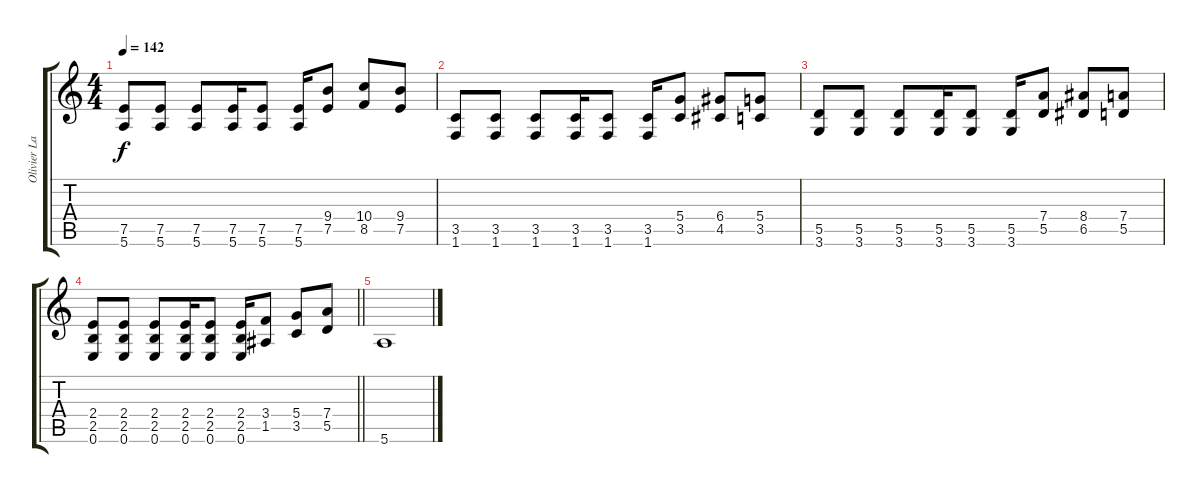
\track ("Olivier Lavoie" "Olivier La") {instrument overdrivenguitar}
\staff {score tabs}
\tuning (E4 B3 G3 D3 A2 E2) {hide}
\ts (4 4)
\tempo 142
\clef g2
\ks c
(7.5 5.6).8{dy f} (7.5 5.6).8 (7.5 5.6).8 (7.5 5.6).16 (7.5 5.6).8 (7.5 5.6).16 (9.4 7.5).8 (10.4 8.5).8 (9.4 7.5).8 |
(3.5 1.6).8 (3.5 1.6).8 (3.5 1.6).8 (3.5 1.6).16 (3.5 1.6).8 (3.5 1.6).16 (5.4 3.5).8 (6.4 4.5).8 (5.4 3.5).8 |
(5.5 3.6).8 (5.5 3.6).8 (5.5 3.6).8 (5.5 3.6).16 (5.5 3.6).8 (5.5 3.6).16 (7.4 5.5).8 (8.4 6.5).8 (7.4 5.5).8 |
\barLineRight lightlight
(2.4 2.5 0.6).8 (2.4 2.5 0.6).8 (2.4 2.5 0.6).8 (2.4 2.5 0.6).16 (2.4 2.5 0.6).8 (2.4 2.5 0.6).16 (3.4 1.5).8 (5.4 3.5).8 (7.4 5.5).8 |
5.6.1
